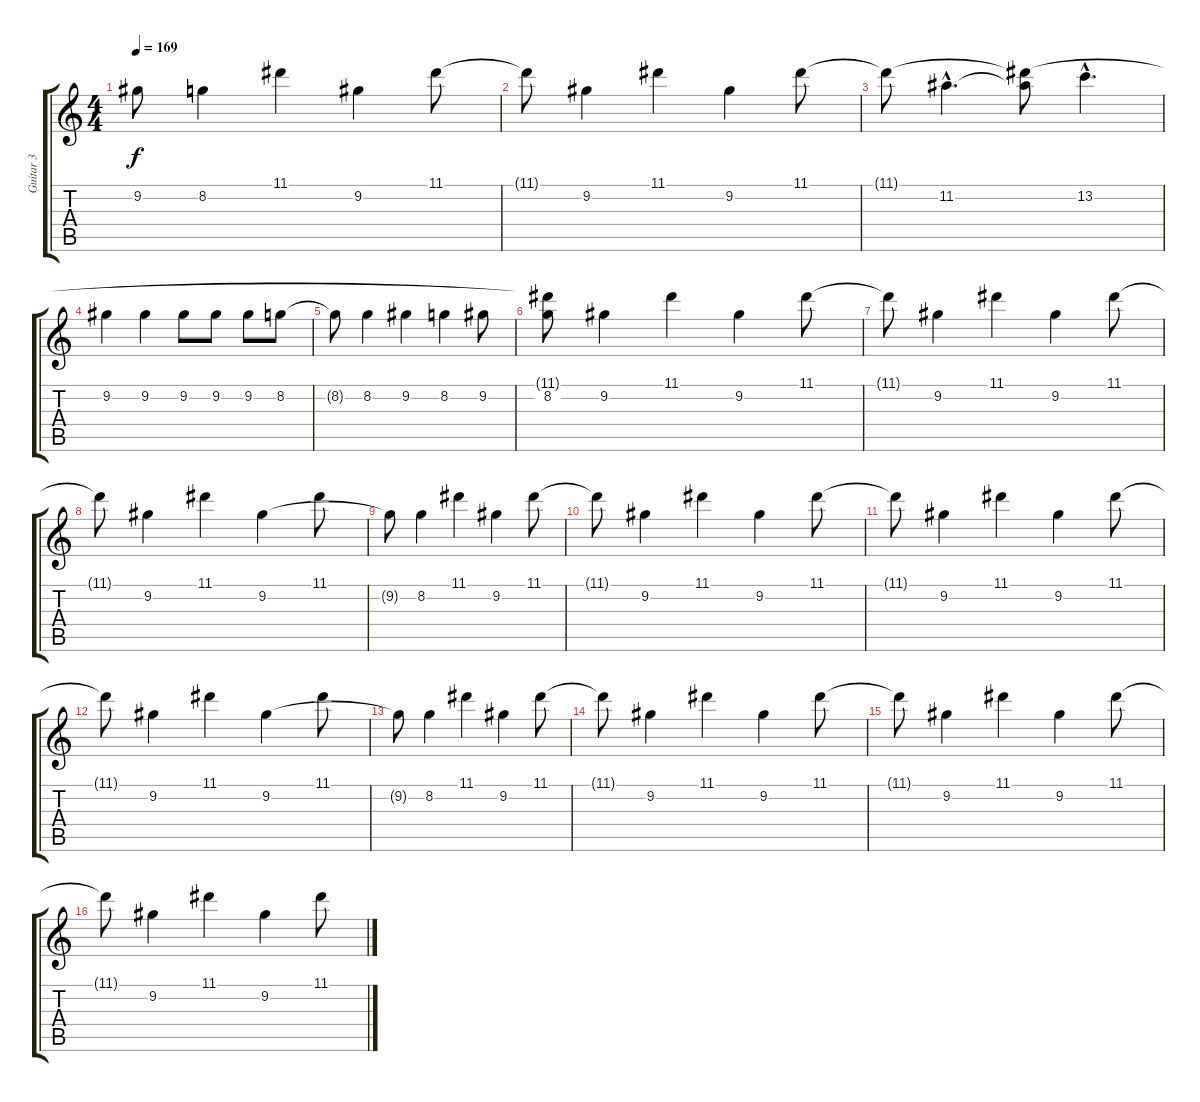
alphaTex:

\track ("Guitar 3" "Guitar 3") {instrument electricguitarclean}
\staff {score tabs}
\tuning (E4 B3 G3 D3 A2 D2) {hide}
\ts (4 4)
\tempo 169
\clef g2
\ks c
9.2{t}.8{dy f} 8.2.4 11.1.4 9.2.4 11.1.8 |
11.1{t}.8 9.2.4 11.1.4 9.2.4 11.1.8 |
11.1{t}.8 11.2{hac}.4{d volume 13} (11.1{t} 11.2{t}).8 13.2{hac}.4{d} |
9.2.4{volume 10} 9.2.4 9.2.8 9.2.8 9.2.8 8.2.8 |
8.2{t}.8 8.2.4 9.2.4 8.2.4 9.2.8 |
(11.1{t} 8.2).8 9.2.4 11.1.4 9.2.4 11.1.8 |
11.1{t}.8 9.2.4 11.1.4 9.2.4 11.1.8 |
11.1{t}.8 9.2.4 11.1.4 9.2.4 11.1.8 |
9.2{t}.8 8.2.4 11.1.4 9.2.4 11.1.8 |
11.1{t}.8 9.2.4 11.1.4 9.2.4 11.1.8 |
11.1{t}.8 9.2.4 11.1.4 9.2.4 11.1.8 |
11.1{t}.8 9.2.4 11.1.4 9.2.4 11.1.8 |
9.2{t}.8 8.2.4 11.1.4 9.2.4 11.1.8 |
11.1{t}.8 9.2.4 11.1.4 9.2.4 11.1.8 |
11.1{t}.8 9.2.4 11.1.4 9.2.4 11.1.8 |
11.1{t}.8 9.2.4 11.1.4 9.2.4 11.1.8
